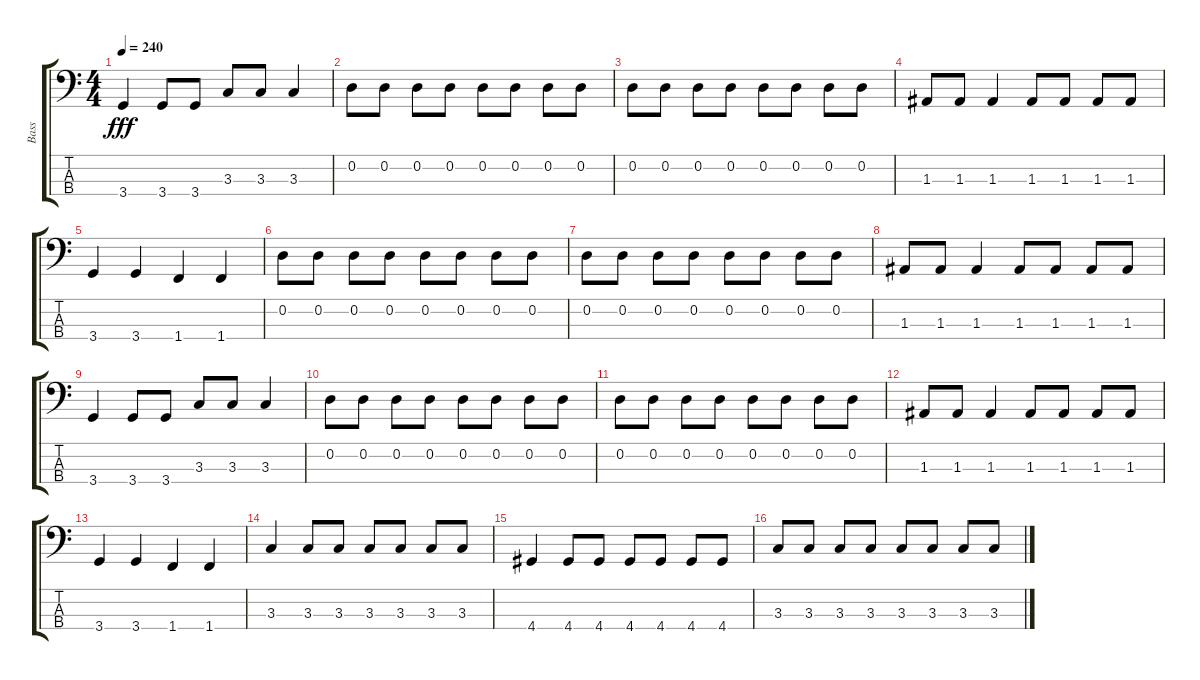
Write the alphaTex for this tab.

\track ("Bass" "Bass") {instrument electricbassfinger}
\staff {score tabs}
\tuning (G2 D2 A1 E1) {hide}
\ts (4 4)
\tempo 240
\clef f4
\ks c
3.4.4{dy fff} 3.4.8 3.4.8 3.3.8 3.3.8 3.3.4 |
0.2.8 0.2.8 0.2.8 0.2.8 0.2.8 0.2.8 0.2.8 0.2.8 |
0.2.8 0.2.8 0.2.8 0.2.8 0.2.8 0.2.8 0.2.8 0.2.8 |
1.3.8 1.3.8 1.3.4 1.3.8 1.3.8 1.3.8 1.3.8 |
3.4.4 3.4.4 1.4.4 1.4.4 |
0.2.8 0.2.8 0.2.8 0.2.8 0.2.8 0.2.8 0.2.8 0.2.8 |
0.2.8 0.2.8 0.2.8 0.2.8 0.2.8 0.2.8 0.2.8 0.2.8 |
1.3.8 1.3.8 1.3.4 1.3.8 1.3.8 1.3.8 1.3.8 |
3.4.4 3.4.8 3.4.8 3.3.8 3.3.8 3.3.4 |
0.2.8 0.2.8 0.2.8 0.2.8 0.2.8 0.2.8 0.2.8 0.2.8 |
0.2.8 0.2.8 0.2.8 0.2.8 0.2.8 0.2.8 0.2.8 0.2.8 |
1.3.8 1.3.8 1.3.4 1.3.8 1.3.8 1.3.8 1.3.8 |
3.4.4 3.4.4 1.4.4 1.4.4 |
3.3.4 3.3.8 3.3.8 3.3.8 3.3.8 3.3.8 3.3.8 |
4.4.4 4.4.8 4.4.8 4.4.8 4.4.8 4.4.8 4.4.8 |
3.3.8 3.3.8 3.3.8 3.3.8 3.3.8 3.3.8 3.3.8 3.3.8
